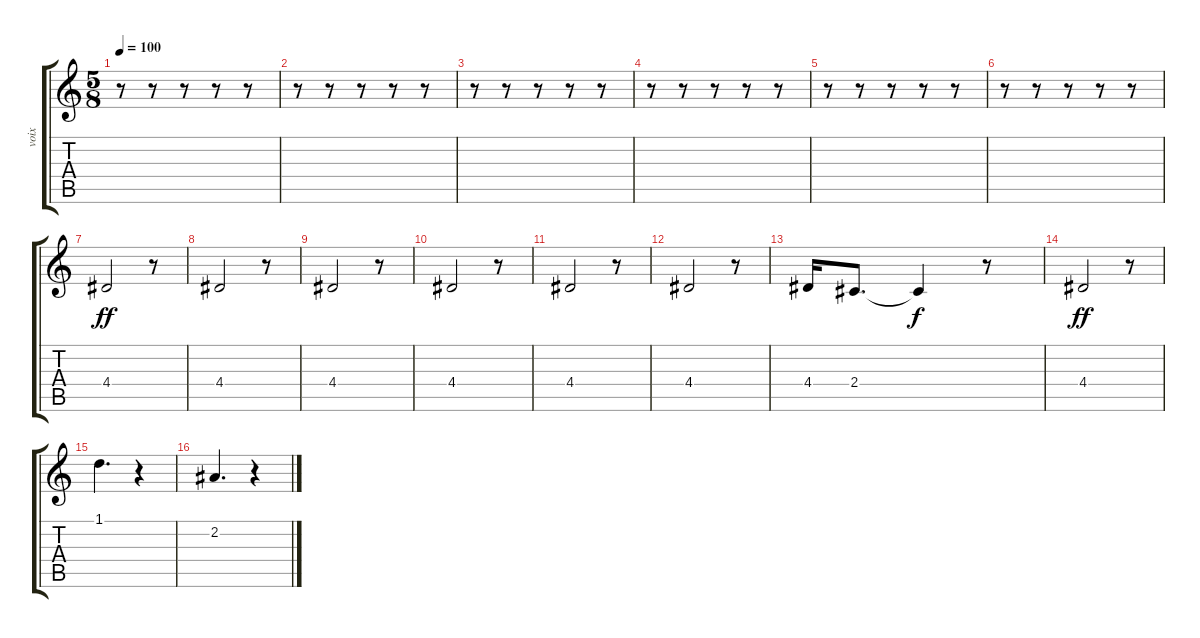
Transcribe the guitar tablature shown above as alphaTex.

\track ("voix" "voix") {instrument guitarharmonics}
\staff {score tabs}
\tuning (Db4 Ab3 E3 B2 Gb2 Db2) {hide}
\ts (5 8)
\tempo 100
\clef g2
\ks c
r.8{dy f} r.8 r.8 r.8 r.8 |
r.8 r.8 r.8 r.8 r.8 |
r.8 r.8 r.8 r.8 r.8 |
r.8 r.8 r.8 r.8 r.8 |
r.8 r.8 r.8 r.8 r.8 |
r.8 r.8 r.8 r.8 r.8 |
4.4.2{dy ff instrument violin} r.8 |
4.4.2 r.8 |
4.4.2 r.8 |
4.4.2 r.8 |
4.4.2{instrument violin} r.8 |
4.4.2 r.8 |
4.4.16 2.4.8{d} 2.4{t}.4{dy f} r.8 |
4.4.2{dy ff} r.8 |
1.1.4{d instrument violin} r.4 |
2.2.4{d} r.4
